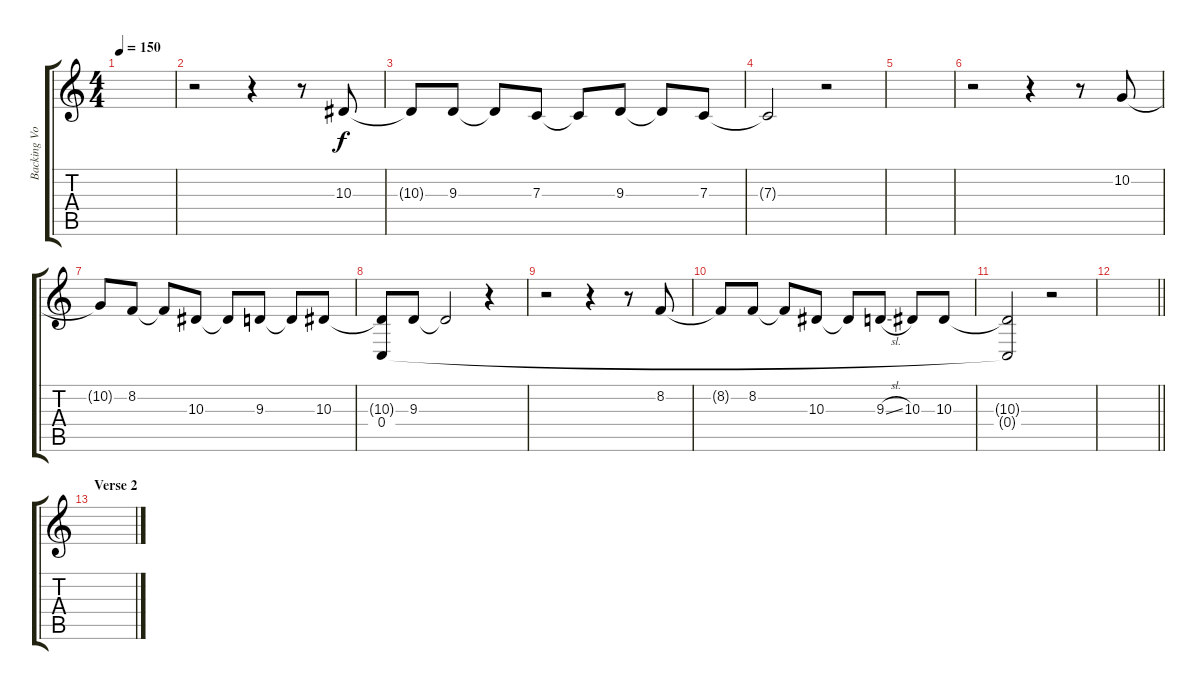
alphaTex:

\track ("Backing Vocals" "Backing Vo") {instrument altosax}
\staff {score tabs}
\tuning (D4 A3 F3 C3 G2 D2) {hide}
\ts (4 4)
\tempo 150
\clef g2
\ks c
|
r.2 r.4 r.8 10.3.8 |
10.3{t}.8 9.3.8 9.3{t}.8 7.3.8 7.3{t}.8 9.3.8 9.3{t}.8 7.3.8 |
7.3{t}.2 r.2 |
|
r.2 r.4 r.8 10.2.8 |
10.2{t}.8 8.2.8 8.2{t}.8 10.3.8 10.3{t}.8 9.3.8 9.3{t}.8 10.3.8 |
(10.3{t} 0.4).8 9.3.8 9.3{t}.2 r.4 |
r.2 r.4 r.8 8.2.8 |
8.2{t}.8 8.2.8 8.2{t}.8 10.3.8 10.3{t}.8 9.3{sl}.8 10.3.8 10.3.8 |
(10.3{t} 0.4{t}).2 r.2 |
\barLineRight lightlight
|
\section ("" "Verse 2")
